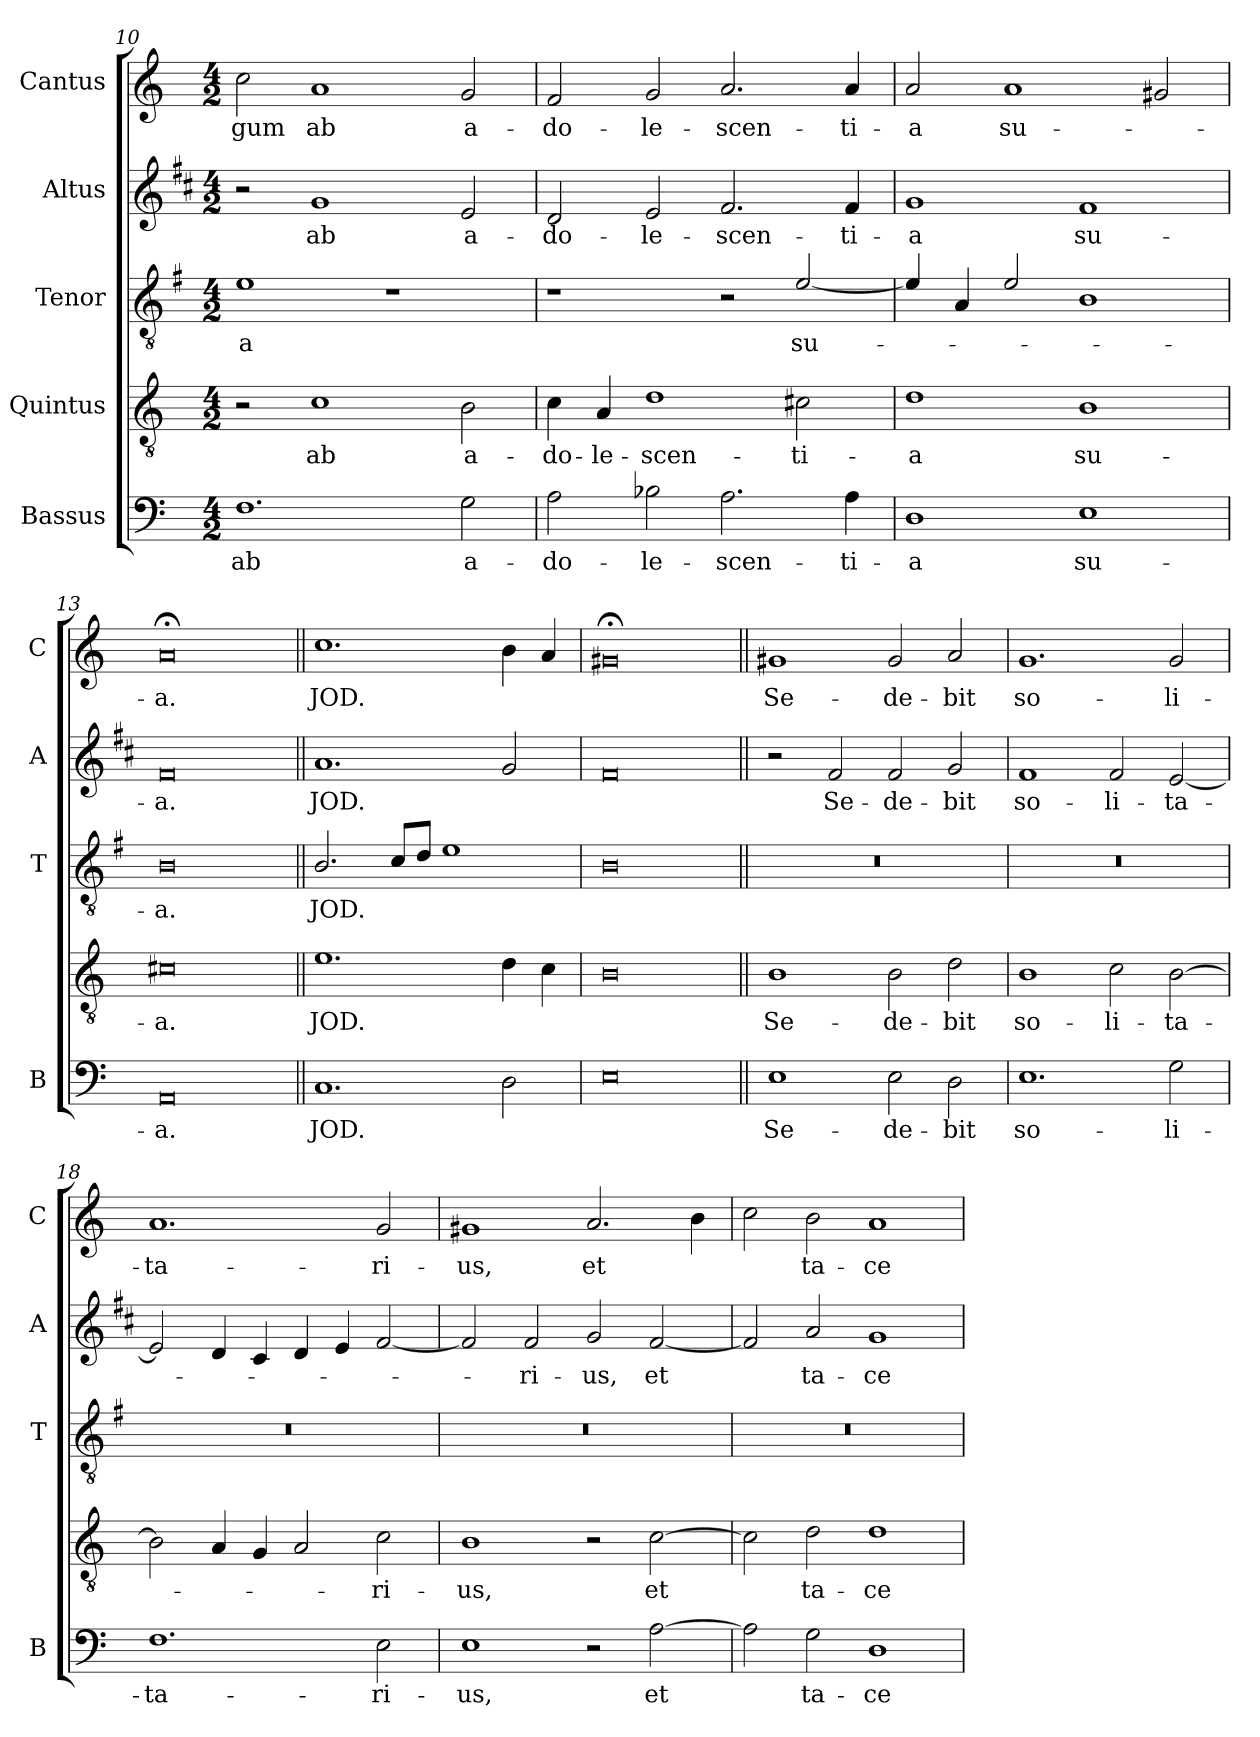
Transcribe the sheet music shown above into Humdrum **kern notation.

**kern	**text	**kern	**text	**kern	**text	**kern	**text	**kern	**text
*part5	*part5	*part4	*part4	*part3	*part3	*part2	*part2	*part1	*part1
*staff5	*staff5	*staff4	*staff4	*staff3	*staff3	*staff2	*staff2	*staff1	*staff1
*I"Bassus	*	*I"Quintus	*	*I"Tenor	*	*I"Altus	*	*I"Cantus	*
*I'B	*	*	*	*I'T	*	*I'A	*	*I'C	*
*clefF4	*	*clefGv2	*	*clefGv2	*	*clefG2	*	*clefG2	*
*	*	*	*	*ITrd4c7	*	*ITrd1c2	*	*	*
*k[]	*	*k[]	*	*k[]	*	*k[]	*	*k[]	*
*C:	*	*C:	*	*C:	*	*C:	*	*C:	*
*M4/2	*	*M4/2	*	*M4/2	*	*M4/2	*	*M4/2	*
=10	=10	=10	=10	=10	=10	=10	=10	=10	=10
!	!LO:LY:b	!	!	!	!LO:LY:b	!	!	!	!LO:LY:b
1.F	ab	2r	.	1A	-a	2r	.	2cc\	-gum
!	!	!	!LO:LY:b	!	!	!	!LO:LY:b	!	!LO:LY:b
.	.	1c	ab	.	.	1f	ab	1a	ab
.	.	.	.	1r	.	.	.	.	.
!	!LO:LY:b	!	!LO:LY:b	!	!	!	!LO:LY:b	!	!LO:LY:b
2G\	a-	2B\	a-	.	.	2d/	a-	2g/	a-
=11	=11	=11	=11	=11	=11	=11	=11	=11	=11
!	!LO:LY:b	!	!LO:LY:b	!	!	!	!LO:LY:b	!	!LO:LY:b
2A\	-do-	4c\	-do-	1r	.	2c/	-do-	2f/	-do-
!	!	!	!LO:LY:b	!	!	!	!	!	!
.	.	4A/	-le-	.	.	.	.	.	.
!	!LO:LY:b	!	!LO:LY:b	!	!	!	!LO:LY:b	!	!LO:LY:b
2B-X\	-le-	1d	-scen-	.	.	2d/	-le-	2g/	-le-
!	!LO:LY:b	!	!	!	!	!	!LO:LY:b	!	!LO:LY:b
2.A\	-scen-	.	.	2r	.	2.e/	-scen-	2.a/	-scen-
!	!	!	!LO:LY:b	!	!LO:LY:b	!	!	!	!
.	.	2c#X\	-ti-	[2A/	su-	.	.	.	.
!	!LO:LY:b	!	!	!	!	!	!LO:LY:b	!	!LO:LY:b
4A\	-ti-	.	.	.	.	4e/	-ti-	4a/	-ti-
!!LO:PB:g=z
=12	=12	=12	=12	=12	=12	=12	=12	=12	=12
!	!LO:LY:b	!	!LO:LY:b	!	!	!	!LO:LY:b	!	!LO:LY:b
1D	-a	1d	-a	4A/]	.	1f	-a	2a/	-a
.	.	.	.	4D/	.	.	.	.	.
!	!	!	!	!	!	!	!	!	!LO:LY:b
.	.	.	.	2A/	.	.	.	1a	su-
!	!LO:LY:b	!	!LO:LY:b	!	!	!	!LO:LY:b	!	!
1E	su-	1B	su-	1E	.	1e	su-	.	.
.	.	.	.	.	.	.	.	2g#X/	.
=13	=13	=13	=13	=13	=13	=13	=13	=13	=13
!	!LO:LY:b	!	!LO:LY:b	!	!LO:LY:b	!	!LO:LY:b	!	!LO:LY:b
0AA	-a.	0c#X	-a.	0E	-a.	0e	-a.	0a;<	-a.
=14||	=14||	=14||	=14||	=14||	=14||	=14||	=14||	=14||	=14||
!	!LO:LY:b	!	!LO:LY:b	!	!LO:LY:b	!	!LO:LY:b	!	!LO:LY:b
1.C	JOD.	1.e	JOD.	2.E/	JOD.	1.g	JOD.	1.cc	JOD.
.	.	.	.	8F/L	.	.	.	.	.
.	.	.	.	8G/J	.	.	.	.	.
.	.	.	.	1A	.	.	.	.	.
2D\	.	4d\	.	.	.	2f/	.	4b\	.
.	.	4c\	.	.	.	.	.	4a/	.
=15	=15	=15	=15	=15	=15	=15	=15	=15	=15
0E	.	0B	.	0E	.	0e	.	0g#X;<	.
=16||	=16||	=16||	=16||	=16||	=16||	=16||	=16||	=16||	=16||
!	!LO:LY:b	!	!LO:LY:b	!	!	!	!	!	!LO:LY:b
1E	Se-	1B	Se-	0r	.	2r	.	1g#X	Se-
!	!	!	!	!	!	!	!LO:LY:b	!	!
.	.	.	.	.	.	2e/	Se-	.	.
!	!LO:LY:b	!	!LO:LY:b	!	!	!	!LO:LY:b	!	!LO:LY:b
2E\	-de-	2B\	-de-	.	.	2e/	-de-	2g#/	-de-
!	!LO:LY:b	!	!LO:LY:b	!	!	!	!LO:LY:b	!	!LO:LY:b
2D\	-bit	2d\	-bit	.	.	2f/	-bit	2a/	-bit
=17	=17	=17	=17	=17	=17	=17	=17	=17	=17
!	!LO:LY:b	!	!LO:LY:b	!	!	!	!LO:LY:b	!	!LO:LY:b
1.E	so-	1B	so-	0r	.	1e	so-	1.g	so-
!	!	!	!LO:LY:b	!	!	!	!LO:LY:b	!	!
.	.	2c\	-li-	.	.	2e/	-li-	.	.
!	!LO:LY:b	!	!LO:LY:b	!	!	!	!LO:LY:b	!	!LO:LY:b
2G\	-li-	[2B\	-ta-	.	.	[2d/	-ta-	2g/	-li-
!!LO:LB:g=z
=18	=18	=18	=18	=18	=18	=18	=18	=18	=18
!	!LO:LY:b	!	!	!	!	!	!	!	!LO:LY:b
1.F	-ta-	2B\]	.	0r	.	2d/]	.	1.a	-ta-
.	.	4A/	.	.	.	4c/	.	.	.
.	.	4G/	.	.	.	4B/	.	.	.
.	.	2A/	.	.	.	4c/	.	.	.
.	.	.	.	.	.	4d/	.	.	.
!	!LO:LY:b	!	!LO:LY:b	!	!	!	!	!	!LO:LY:b
2E\	-ri-	2c\	-ri-	.	.	[2e/	.	2g/	-ri-
=19	=19	=19	=19	=19	=19	=19	=19	=19	=19
!	!LO:LY:b	!	!LO:LY:b	!	!	!	!	!	!LO:LY:b
1E	-us,	1B	-us,	0r	.	2e/]	.	1g#X	-us,
!	!	!	!	!	!	!	!LO:LY:b	!	!
.	.	.	.	.	.	2e/	-ri-	.	.
!	!	!	!	!	!	!	!LO:LY:b	!	!LO:LY:b
2r	.	2r	.	.	.	2f/	-us,	2.a/	et
!	!LO:LY:b	!	!LO:LY:b	!	!	!	!LO:LY:b	!	!
[2A\	et	[2c\	et	.	.	[2e/	et	.	.
.	.	.	.	.	.	.	.	4b\	.
=20	=20	=20	=20	=20	=20	=20	=20	=20	=20
2A\]	.	2c\]	.	0r	.	2e/]	.	2cc\	.
!	!LO:LY:b	!	!LO:LY:b	!	!	!	!LO:LY:b	!	!LO:LY:b
2G\	ta-	2d\	ta-	.	.	2g/	ta-	2b\	ta-
!	!LO:LY:b	!	!LO:LY:b	!	!	!	!LO:LY:b	!	!LO:LY:b
1D	-ce-	1d	-ce-	.	.	1f	-ce-	1a	-ce-
=	=	=	=	=	=	=	=	=	=
*-	*-	*-	*-	*-	*-	*-	*-	*-	*-
